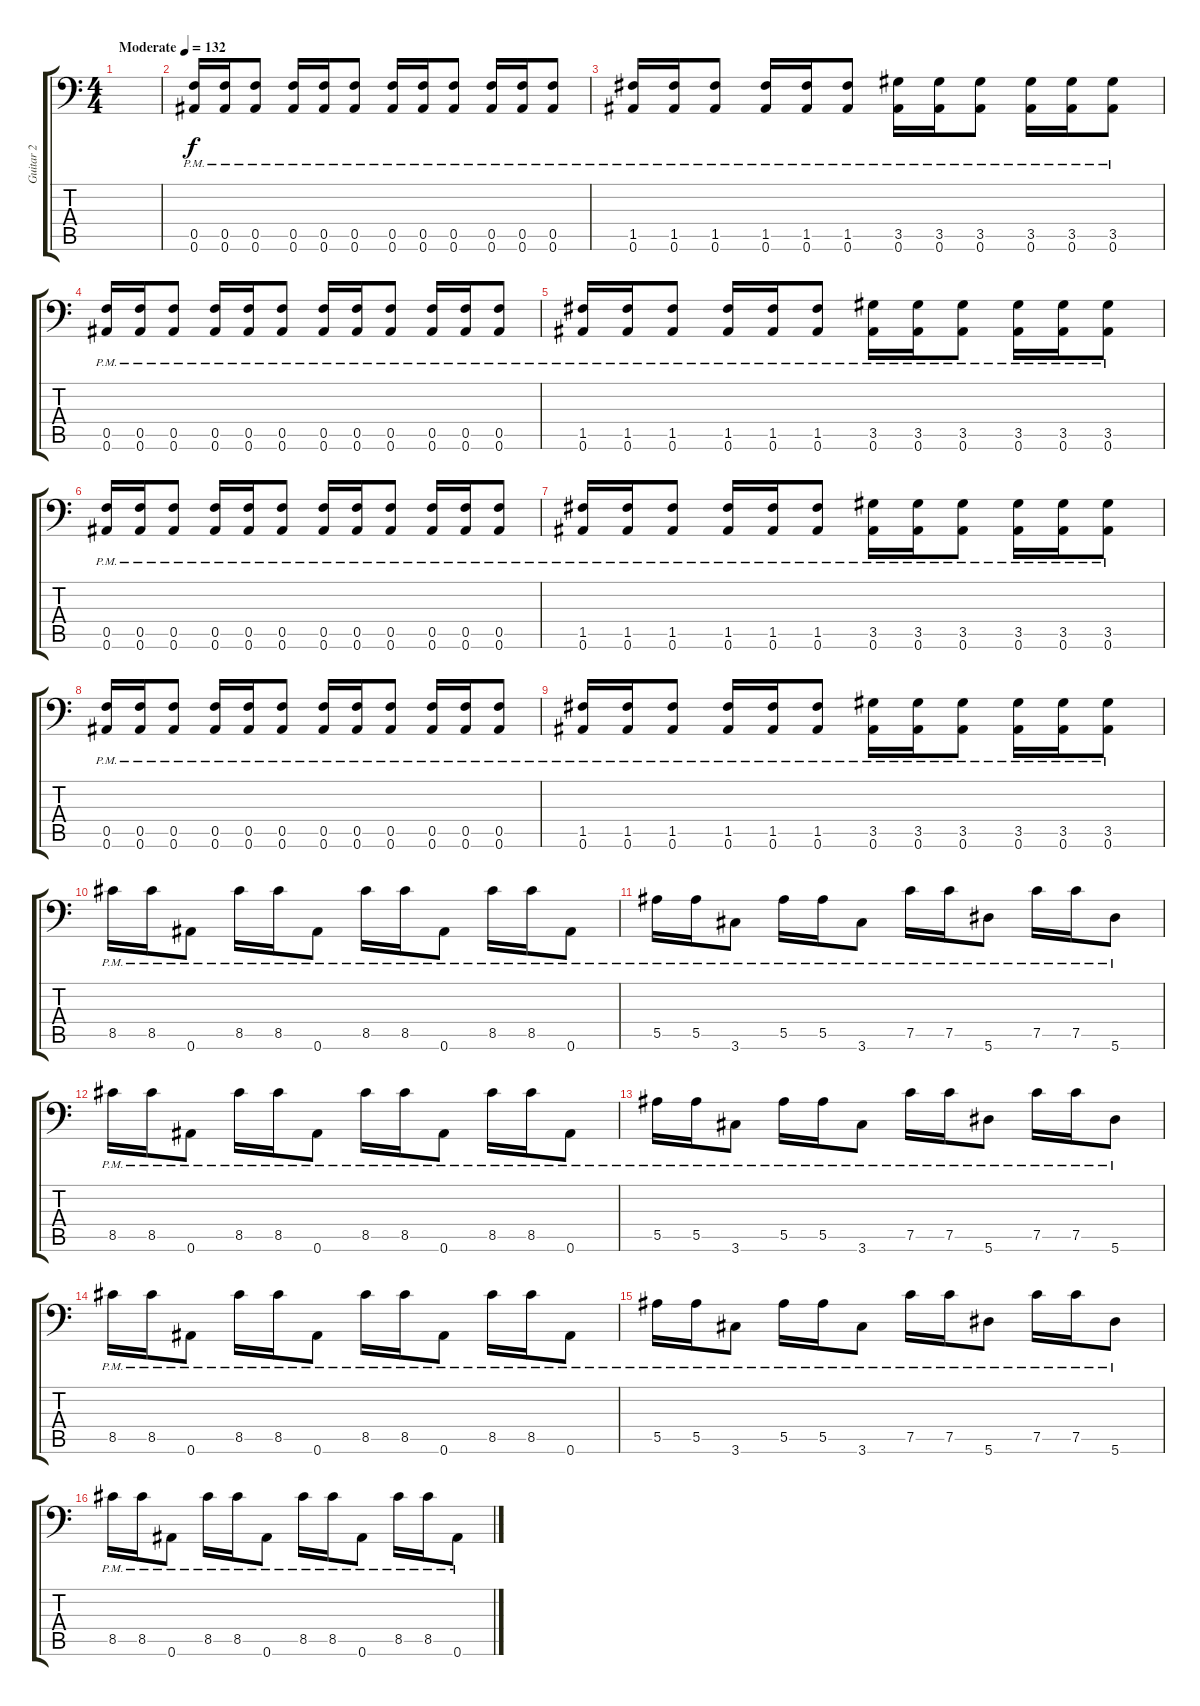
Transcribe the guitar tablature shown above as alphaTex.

\track ("Guitar 2" "Guitar 2") {instrument distortionguitar}
\staff {score tabs}
\tuning (C4 G3 Eb3 Bb2 F2 Bb1) {hide}
\ts (4 4)
\tempo (132 "Moderate")
\clef f4
\ks c
|
(0.5{pm} 0.6{pm}).16 (0.5{pm} 0.6{pm}).16 (0.5{pm} 0.6{pm}).8 (0.5{pm} 0.6{pm}).16 (0.5{pm} 0.6{pm}).16 (0.5{pm} 0.6{pm}).8 (0.5{pm} 0.6{pm}).16 (0.5{pm} 0.6{pm}).16 (0.5{pm} 0.6{pm}).8 (0.5{pm} 0.6{pm}).16 (0.5{pm} 0.6{pm}).16 (0.5{pm} 0.6{pm}).8 |
(1.5{pm} 0.6{pm}).16 (1.5{pm} 0.6{pm}).16 (1.5{pm} 0.6{pm}).8 (1.5{pm} 0.6{pm}).16 (1.5{pm} 0.6{pm}).16 (1.5{pm} 0.6{pm}).8 (3.5{pm} 0.6{pm}).16 (3.5{pm} 0.6{pm}).16 (3.5{pm} 0.6{pm}).8 (3.5{pm} 0.6{pm}).16 (3.5{pm} 0.6{pm}).16 (3.5{pm} 0.6{pm}).8 |
(0.5{pm} 0.6{pm}).16 (0.5{pm} 0.6{pm}).16 (0.5{pm} 0.6{pm}).8 (0.5{pm} 0.6{pm}).16 (0.5{pm} 0.6{pm}).16 (0.5{pm} 0.6{pm}).8 (0.5{pm} 0.6{pm}).16 (0.5{pm} 0.6{pm}).16 (0.5{pm} 0.6{pm}).8 (0.5{pm} 0.6{pm}).16 (0.5{pm} 0.6{pm}).16 (0.5{pm} 0.6{pm}).8 |
(1.5{pm} 0.6{pm}).16 (1.5{pm} 0.6{pm}).16 (1.5{pm} 0.6{pm}).8 (1.5{pm} 0.6{pm}).16 (1.5{pm} 0.6{pm}).16 (1.5{pm} 0.6{pm}).8 (3.5{pm} 0.6{pm}).16 (3.5{pm} 0.6{pm}).16 (3.5{pm} 0.6{pm}).8 (3.5{pm} 0.6{pm}).16 (3.5{pm} 0.6{pm}).16 (3.5{pm} 0.6{pm}).8 |
(0.5{pm} 0.6{pm}).16 (0.5{pm} 0.6{pm}).16 (0.5{pm} 0.6{pm}).8 (0.5{pm} 0.6{pm}).16 (0.5{pm} 0.6{pm}).16 (0.5{pm} 0.6{pm}).8 (0.5{pm} 0.6{pm}).16 (0.5{pm} 0.6{pm}).16 (0.5{pm} 0.6{pm}).8 (0.5{pm} 0.6{pm}).16 (0.5{pm} 0.6{pm}).16 (0.5{pm} 0.6{pm}).8 |
(1.5{pm} 0.6{pm}).16 (1.5{pm} 0.6{pm}).16 (1.5{pm} 0.6{pm}).8 (1.5{pm} 0.6{pm}).16 (1.5{pm} 0.6{pm}).16 (1.5{pm} 0.6{pm}).8 (3.5{pm} 0.6{pm}).16 (3.5{pm} 0.6{pm}).16 (3.5{pm} 0.6{pm}).8 (3.5{pm} 0.6{pm}).16 (3.5{pm} 0.6{pm}).16 (3.5{pm} 0.6{pm}).8 |
(0.5{pm} 0.6{pm}).16 (0.5{pm} 0.6{pm}).16 (0.5{pm} 0.6{pm}).8 (0.5{pm} 0.6{pm}).16 (0.5{pm} 0.6{pm}).16 (0.5{pm} 0.6{pm}).8 (0.5{pm} 0.6{pm}).16 (0.5{pm} 0.6{pm}).16 (0.5{pm} 0.6{pm}).8 (0.5{pm} 0.6{pm}).16 (0.5{pm} 0.6{pm}).16 (0.5{pm} 0.6{pm}).8 |
(1.5{pm} 0.6{pm}).16 (1.5{pm} 0.6{pm}).16 (1.5{pm} 0.6{pm}).8 (1.5{pm} 0.6{pm}).16 (1.5{pm} 0.6{pm}).16 (1.5{pm} 0.6{pm}).8 (3.5{pm} 0.6{pm}).16 (3.5{pm} 0.6{pm}).16 (3.5{pm} 0.6{pm}).8 (3.5{pm} 0.6{pm}).16 (3.5{pm} 0.6{pm}).16 (3.5{pm} 0.6{pm}).8 |
8.5{pm}.16 8.5{pm}.16 0.6{pm}.8 8.5{pm}.16 8.5{pm}.16 0.6{pm}.8 8.5{pm}.16 8.5{pm}.16 0.6{pm}.8 8.5{pm}.16 8.5{pm}.16 0.6{pm}.8 |
5.5{pm}.16 5.5{pm}.16 3.6{pm}.8 5.5{pm}.16 5.5{pm}.16 3.6{pm}.8 7.5{pm}.16 7.5{pm}.16 5.6{pm}.8 7.5{pm}.16 7.5{pm}.16 5.6{pm}.8 |
8.5{pm}.16 8.5{pm}.16 0.6{pm}.8 8.5{pm}.16 8.5{pm}.16 0.6{pm}.8 8.5{pm}.16 8.5{pm}.16 0.6{pm}.8 8.5{pm}.16 8.5{pm}.16 0.6{pm}.8 |
5.5{pm}.16 5.5{pm}.16 3.6{pm}.8 5.5{pm}.16 5.5{pm}.16 3.6{pm}.8 7.5{pm}.16 7.5{pm}.16 5.6{pm}.8 7.5{pm}.16 7.5{pm}.16 5.6{pm}.8 |
8.5{pm}.16 8.5{pm}.16 0.6{pm}.8 8.5{pm}.16 8.5{pm}.16 0.6{pm}.8 8.5{pm}.16 8.5{pm}.16 0.6{pm}.8 8.5{pm}.16 8.5{pm}.16 0.6{pm}.8 |
5.5{pm}.16 5.5{pm}.16 3.6{pm}.8 5.5{pm}.16 5.5{pm}.16 3.6{pm}.8 7.5{pm}.16 7.5{pm}.16 5.6{pm}.8 7.5{pm}.16 7.5{pm}.16 5.6{pm}.8 |
8.5{pm}.16 8.5{pm}.16 0.6{pm}.8 8.5{pm}.16 8.5{pm}.16 0.6{pm}.8 8.5{pm}.16 8.5{pm}.16 0.6{pm}.8 8.5{pm}.16 8.5{pm}.16 0.6{pm}.8
